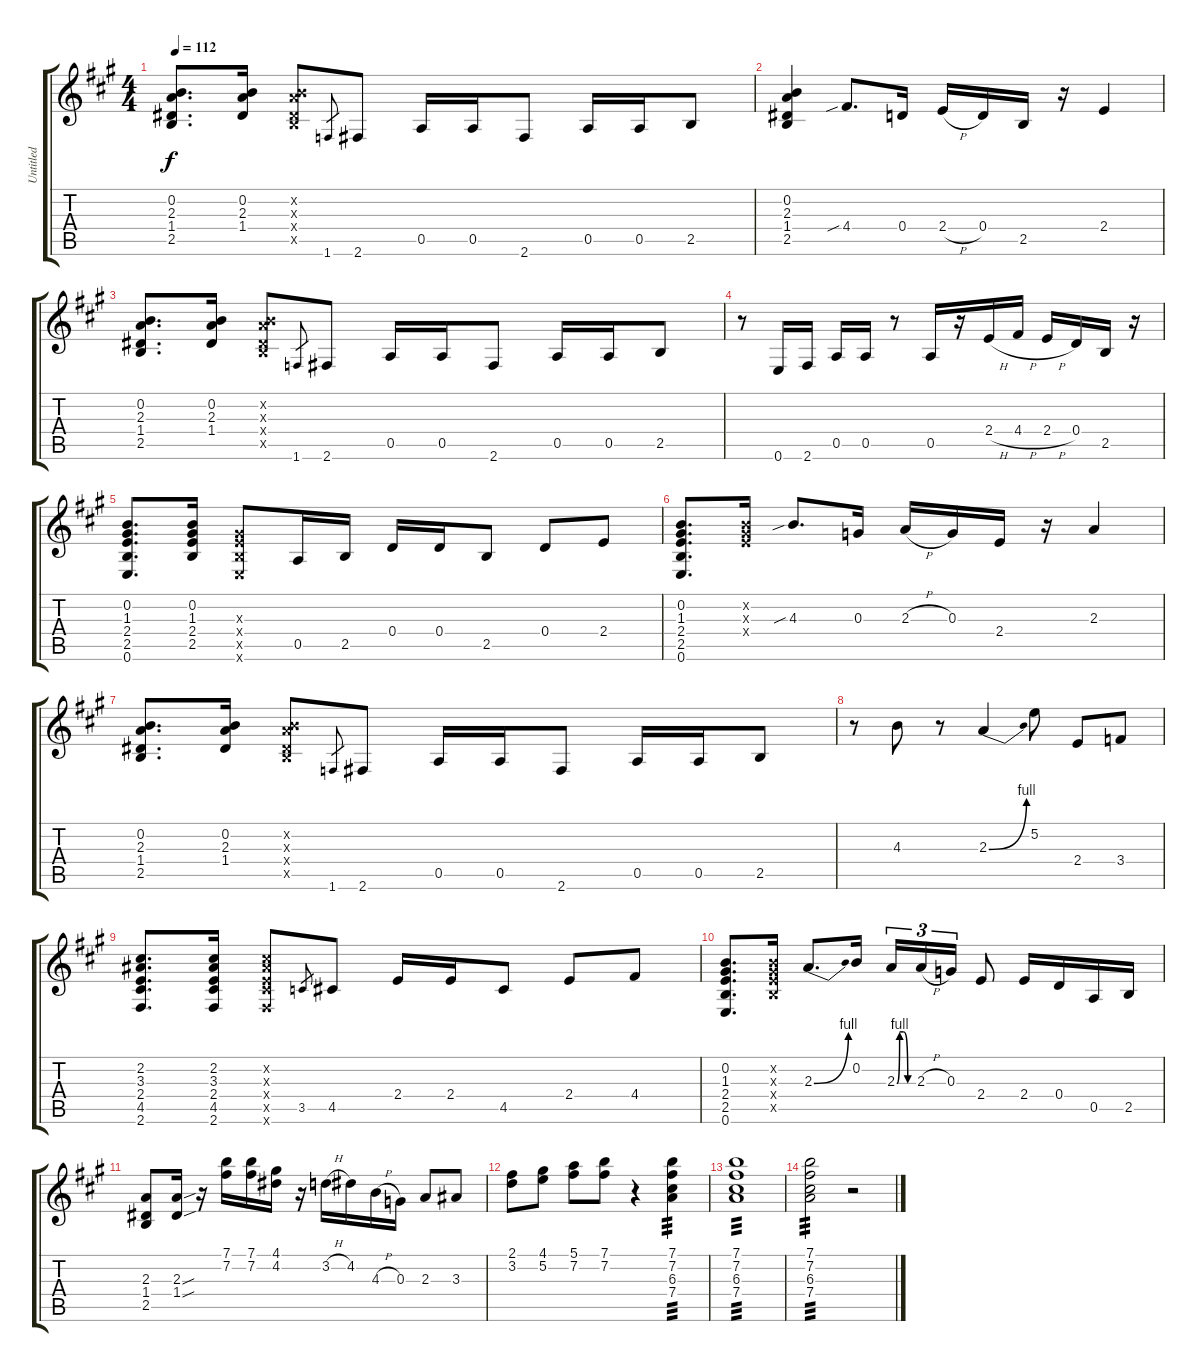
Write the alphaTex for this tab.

\track ("Untitled" "Untitled") {instrument distortionguitar}
\staff {score tabs}
\tuning (E4 B3 G3 D3 A2 E2) {hide}
\ts (4 4)
\tempo 112
\clef g2
\ks a
(0.2 2.3 1.4 2.5).8{d dy f} (0.2 2.3 1.4).16 (0.2{x} 2.3{x} 1.4{x} 2.5{x}).8 1.6.8{gr} 2.6.8 0.5.16 0.5.16 2.6.8 0.5.16 0.5.16 2.5.8 |
(0.2 2.3 1.4 2.5).4 4.4{sib}.8{d} 0.4.16 2.4{h}.16 0.4.16 2.5.16 r.16 2.4.4 |
(0.2 2.3 1.4 2.5).8{d} (0.2 2.3 1.4).16 (0.2{x} 2.3{x} 1.4{x} 2.5{x}).8 1.6.8{gr} 2.6.8 0.5.16 0.5.16 2.6.8 0.5.16 0.5.16 2.5.8 |
r.8 0.6.16 2.6.16 0.5.16 0.5.16 r.8 0.5.16 r.16 2.4{h}.16 4.4{h}.16 2.4{h}.16 0.4.16 2.5.16 r.16 |
(0.2 1.3 2.4 2.5 0.6).8{d} (0.2 1.3 2.4 2.5).16 (1.3{x} 2.4{x} 2.5{x} 0.6{x}).8 0.5.16 2.5.16 0.4.16 0.4.16 2.5.8 0.4.8 2.4.8 |
(0.2 1.3 2.4 2.5 0.6).8{d} (0.2{x} 1.3{x} 2.4{x}).16 4.3{sib}.8{d} 0.3.16 2.3{h}.16 0.3.16 2.4.16 r.16 2.3.4 |
(0.2 2.3 1.4 2.5).8{d} (0.2 2.3 1.4).16 (0.2{x} 2.3{x} 1.4{x} 2.5{x}).8 1.6.8{gr} 2.6.8 0.5.16 0.5.16 2.6.8 0.5.16 0.5.16 2.5.8 |
r.8 4.3.8 r.8 2.3{be (bend 0 0 60 4)}.4 5.2.8 2.4.8 3.4.8 |
(2.2 3.3 2.4 4.5 2.6).8{d} (2.2 3.3 2.4 4.5 2.6).16 (2.2{x} 3.3{x} 2.4{x} 4.5{x} 2.6{x}).8 3.5.8{gr} 4.5.8 2.4.16 2.4.16 4.5.8 2.4.8 4.4.8 |
(0.2 1.3 2.4 2.5 0.6).8{d} (0.2{x} 1.3{x} 2.4{x} 2.5{x}).16 2.3{be (bend 0 0 60 4)}.8{d} 0.2.16 2.3{be (custom 0 0 10 4 25 4 40 0 60 0)}.16{tu (3 2)} 2.3{h}.16{tu (3 2)} 0.3.16{tu (3 2)} 2.4.8 2.4.16 0.4.16 0.5.16 2.5.16 |
(2.3 1.4 2.5).8 (2.3{sou} 1.4{sou}).16 r.16 (7.1 7.2).16 (7.1 7.2).16 (4.1 4.2).16 r.16 3.2{h}.16 4.2.16 4.3{h}.16 0.3.16 2.3.8 3.3.8 |
(2.1 3.2).8 (4.1 5.2).8 (5.1 7.2).8 (7.1 7.2).8 r.4 (7.1 7.2 6.3 7.4).4{tp 3} |
(7.1 7.2 6.3 7.4).1{tp 3} |
(7.1 7.2 6.3 7.4).2{tp 3} r.2
